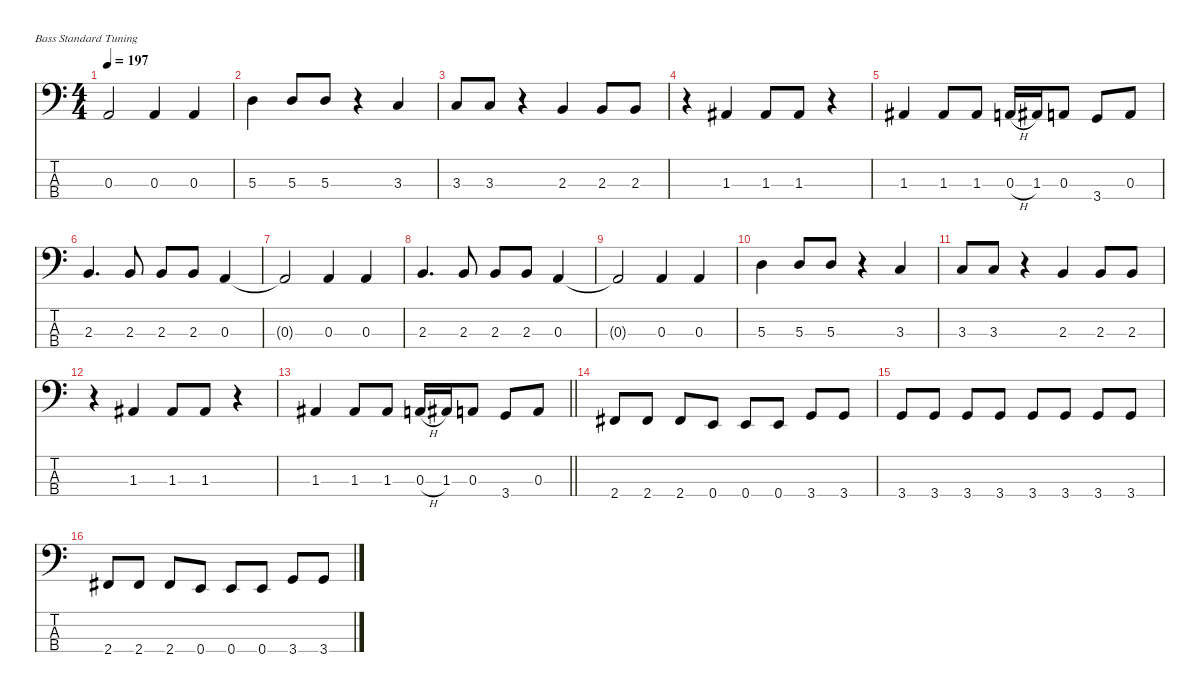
\defaultSystemsLayout 4
\hideDynamics
\bracketExtendMode nobrackets
\singleTrackTrackNamePolicy hidden
\multiTrackTrackNamePolicy hidden
\firstSystemTrackNameMode fullname
\firstSystemTrackNameOrientation horizontal
\otherSystemsTrackNameOrientation horizontal
\track ("Bass" "el.bs.") {defaultSystemsLayout 4 instrument electricbassfinger}
\staff {score tabs}
\tuning (G2 D2 A1 E1)
\ts (4 4)
\tempo 197
\clef f4
\ks c
0.3{t}.2{dy f beam Up} 0.3.4{beam Up} 0.3.4{beam Up} |
5.3.4{beam Down} 5.3.8{beam Up} 5.3.8{beam Up} r.4{beam Up} 3.3.4{beam Up} |
3.3.8{beam Up} 3.3.8{beam Up} r.4{beam Up} 2.3.4{beam Up} 2.3.8{beam Up} 2.3.8{beam Up} |
r.4{beam Down} 1.3{acc #}.4{beam Up} 1.3{acc #}.8{beam Up} 1.3{acc #}.8{beam Up} r.4{beam Up} |
1.3{acc #}.4{beam Up} 1.3{acc #}.8{beam Up} 1.3{acc #}.8{beam Up} 0.3{h}.16{beam Up} 1.3{acc #}.16{beam Up} 0.3.8{beam Up} 3.4.8{beam Up} 0.3.8{beam Up} |
2.3.4{d beam Up} 2.3.8{beam Up} 2.3.8{beam Up} 2.3.8{beam Up} 0.3.4{beam Up} |
0.3{t}.2{beam Up} 0.3.4{beam Up} 0.3.4{beam Up} |
2.3.4{d beam Up} 2.3.8{beam Up} 2.3.8{beam Up} 2.3.8{beam Up} 0.3.4{beam Up} |
0.3{t}.2{beam Up} 0.3.4{beam Up} 0.3.4{beam Up} |
5.3.4{beam Down} 5.3.8{beam Up} 5.3.8{beam Up} r.4{beam Up} 3.3.4{beam Up} |
3.3.8{beam Up} 3.3.8{beam Up} r.4{beam Up} 2.3.4{beam Up} 2.3.8{beam Up} 2.3.8{beam Up} |
r.4{beam Down} 1.3{acc #}.4{beam Up} 1.3{acc #}.8{beam Up} 1.3{acc #}.8{beam Up} r.4{beam Up} |
\barLineRight lightlight
1.3{acc #}.4{beam Up} 1.3{acc #}.8{beam Up} 1.3{acc #}.8{beam Up} 0.3{h}.16{beam Up} 1.3{acc #}.16{beam Up} 0.3.8{beam Up} 3.4.8{beam Up} 0.3.8{beam Up} |
2.4{acc #}.8{beam Up} 2.4{acc #}.8{beam Up} 2.4{acc #}.8{beam Up} 0.4.8{beam Up} 0.4.8{beam Up} 0.4.8{beam Up} 3.4.8{beam Up} 3.4.8{beam Up} |
3.4.8{beam Up} 3.4.8{beam Up} 3.4.8{beam Up} 3.4.8{beam Up} 3.4.8{beam Up} 3.4.8{beam Up} 3.4.8{beam Up} 3.4.8{beam Up} |
2.4{acc #}.8{beam Up} 2.4{acc #}.8{beam Up} 2.4{acc #}.8{beam Up} 0.4.8{beam Up} 0.4.8{beam Up} 0.4.8{beam Up} 3.4.8{beam Up} 3.4.8{beam Up}
